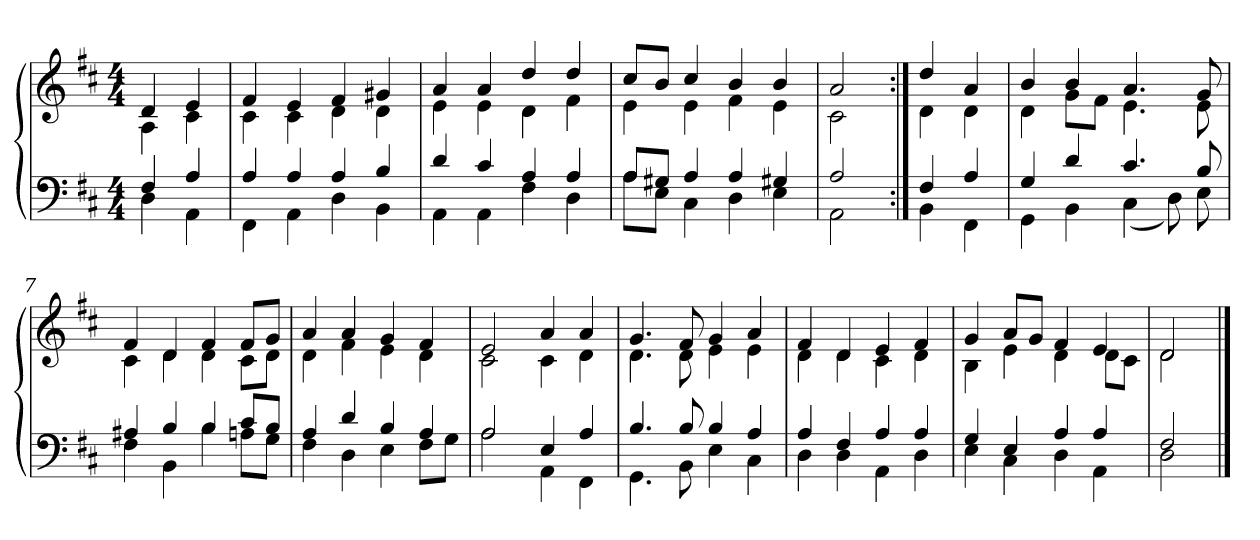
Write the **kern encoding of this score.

**kern	**kern
*part1	*part1
*staff2	*staff1
*clefF4	*clefG2
*k[f#c#]	*k[f#c#]
*D:	*D:
*M4/4	*M4/4
=	=
*^	*^
4F#	4D	4d	4A
4A	4AA	4e	4c#
=1	=1	=1	=1
4A	4FF#	4f#	4c#
4A	4AA	4e	4c#
4A	4D	4f#	4d
4B	4BB	4g#X	4d
=2	=2	=2	=2
4d	4AA	4a	4e
4c#	4AA	4a	4e
4A	4F#	4dd	4d
4A	4D	4dd	4f#
=3	=3	=3	=3
8AL	8AL	8cc#L	4e
8G#XJ	8EJ	8bJ	.
4A	4C#	4cc#	4e
4A	4D	4b	4f#
4G#X	4E	4b	4e
=4	=4	=4	=4
2A	2AA	2a	2c#
=5:|!	=5:|!	=5:|!	=5:|!
4F#	4BB	4dd	4d
4A	4FF#	4a	4d
=6	=6	=6	=6
4G	4GG	4b	4d
4d	4BB	4b	8gL
.	.	.	8f#J
4.c#	(4C#	4.a	4.e
.	8D)	.	.
8B	8E	8g	8e
=7	=7	=7	=7
4A#X	4F#	4f#	4c#
4B	4BB	4d	4d
4B	4B	4f#	4d
8c#L	8AnL	8f#L	8c#L
8BJ	8GJ	8gJ	8dJ
=8	=8	=8	=8
4A	4F#	4a	4d
4d	4D	4a	4f#
4B	4E	4g	4e
4A	8F#L	4f#	4d
.	8GJ	.	.
=9	=9	=9	=9
2A	2A	2e	2c#
4E	4AA	4a	4c#
4A	4FF#	4a	4d
=10	=10	=10	=10
4.B	4.GG	4.g	4.d
8B	8BB	8f#	8d
4B	4E	4g	4e
4A	4C#	4a	4e
=11	=11	=11	=11
4A	4D	4f#	4d
4F#	4D	4d	4d
4A	4AA	4e	4c#
4A	4D	4f#	4d
=12	=12	=12	=12
4G	4E	4g	4B
4E	4C#	8aL	4e
.	.	8gJ	.
4A	4D	4f#	4d
4A	4AA	4e	8dL
.	.	.	8c#J
=13	=13	=13	=13
2F#	2D	2d	2d
*v	*v	*	*
*	*v	*v
==	==
*-	*-
